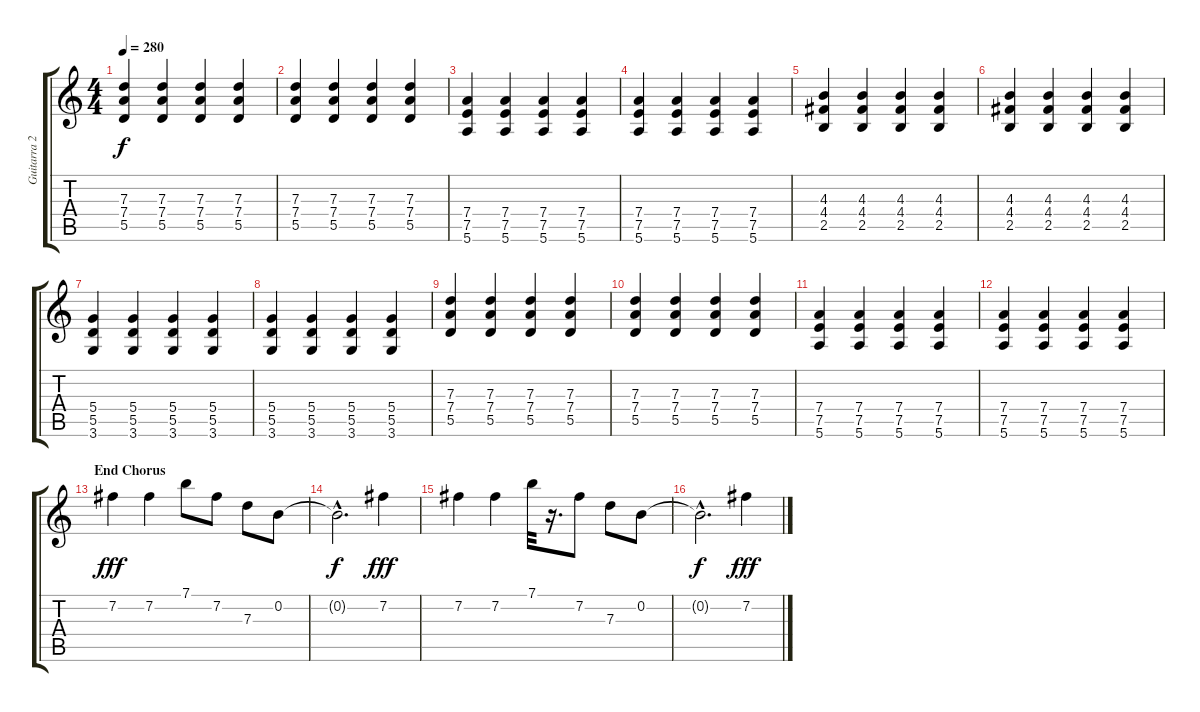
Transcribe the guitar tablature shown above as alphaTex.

\track ("Guitarra 2 - Erik" "Guitarra 2") {instrument distortionguitar}
\staff {score tabs}
\tuning (E4 B3 G3 D3 A2 E2) {hide}
\ts (4 4)
\tempo 280
\clef g2
\ks c
(7.3 7.4 5.5).4{dy f} (7.3 7.4 5.5).4 (7.3 7.4 5.5).4 (7.3 7.4 5.5).4 |
(7.3 7.4 5.5).4 (7.3 7.4 5.5).4 (7.3 7.4 5.5).4 (7.3 7.4 5.5).4 |
(7.4 7.5 5.6).4 (7.4 7.5 5.6).4 (7.4 7.5 5.6).4 (7.4 7.5 5.6).4 |
(7.4 7.5 5.6).4 (7.4 7.5 5.6).4 (7.4 7.5 5.6).4 (7.4 7.5 5.6).4 |
(4.3 4.4 2.5).4 (4.3 4.4 2.5).4 (4.3 4.4 2.5).4 (4.3 4.4 2.5).4 |
(4.3 4.4 2.5).4 (4.3 4.4 2.5).4 (4.3 4.4 2.5).4 (4.3 4.4 2.5).4 |
(5.4 5.5 3.6).4 (5.4 5.5 3.6).4 (5.4 5.5 3.6).4 (5.4 5.5 3.6).4 |
(5.4 5.5 3.6).4 (5.4 5.5 3.6).4 (5.4 5.5 3.6).4 (5.4 5.5 3.6).4 |
(7.3 7.4 5.5).4 (7.3 7.4 5.5).4 (7.3 7.4 5.5).4 (7.3 7.4 5.5).4 |
(7.3 7.4 5.5).4 (7.3 7.4 5.5).4 (7.3 7.4 5.5).4 (7.3 7.4 5.5).4 |
(7.4 7.5 5.6).4 (7.4 7.5 5.6).4 (7.4 7.5 5.6).4 (7.4 7.5 5.6).4 |
(7.4 7.5 5.6).4 (7.4 7.5 5.6).4 (7.4 7.5 5.6).4 (7.4 7.5 5.6).4 |
\section ("" "End Chorus")
7.2.4{dy fff} 7.2.4 7.1.8 7.2.8 7.3.8 0.2.8 |
0.2{hac t}.2{d dy f} 7.2.4{dy fff} |
7.2.4 7.2.4 7.1.32 r.16{d} 7.2.8 7.3.8 0.2.8 |
0.2{hac t}.2{d dy f} 7.2.4{dy fff}
